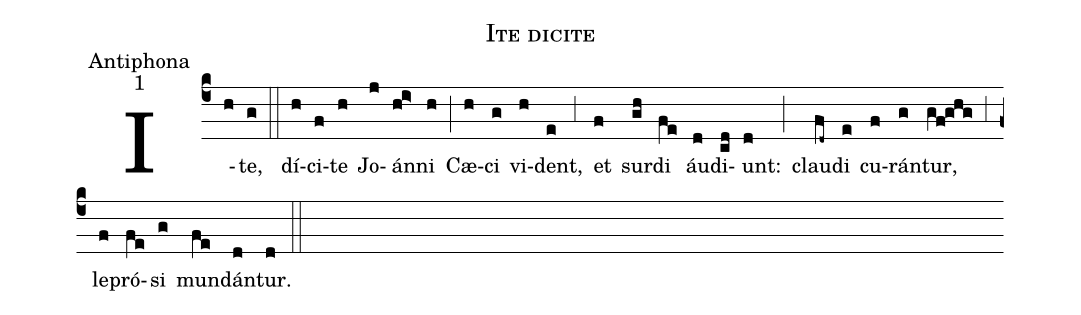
name:Ite dicite;
office-part:Antiphona;
mode:1;
%%
(c4) I(h)te,(g) (::) dí(h)ci(f)te(h) Jo(j)án(hi>)ni(h) (;) Cæ(h)ci(g) vi(h)dent,(e) (;3) et(f) sur(gh)di(fe) áu(d)di(cd)unt:(d) (;) clau(fd~)di(e) cu(f)rán(g)tur,(gf!ghg) (;3) le(f)pró(fe)si(g) mun(fe)dán(d)tur.(d) (::)
